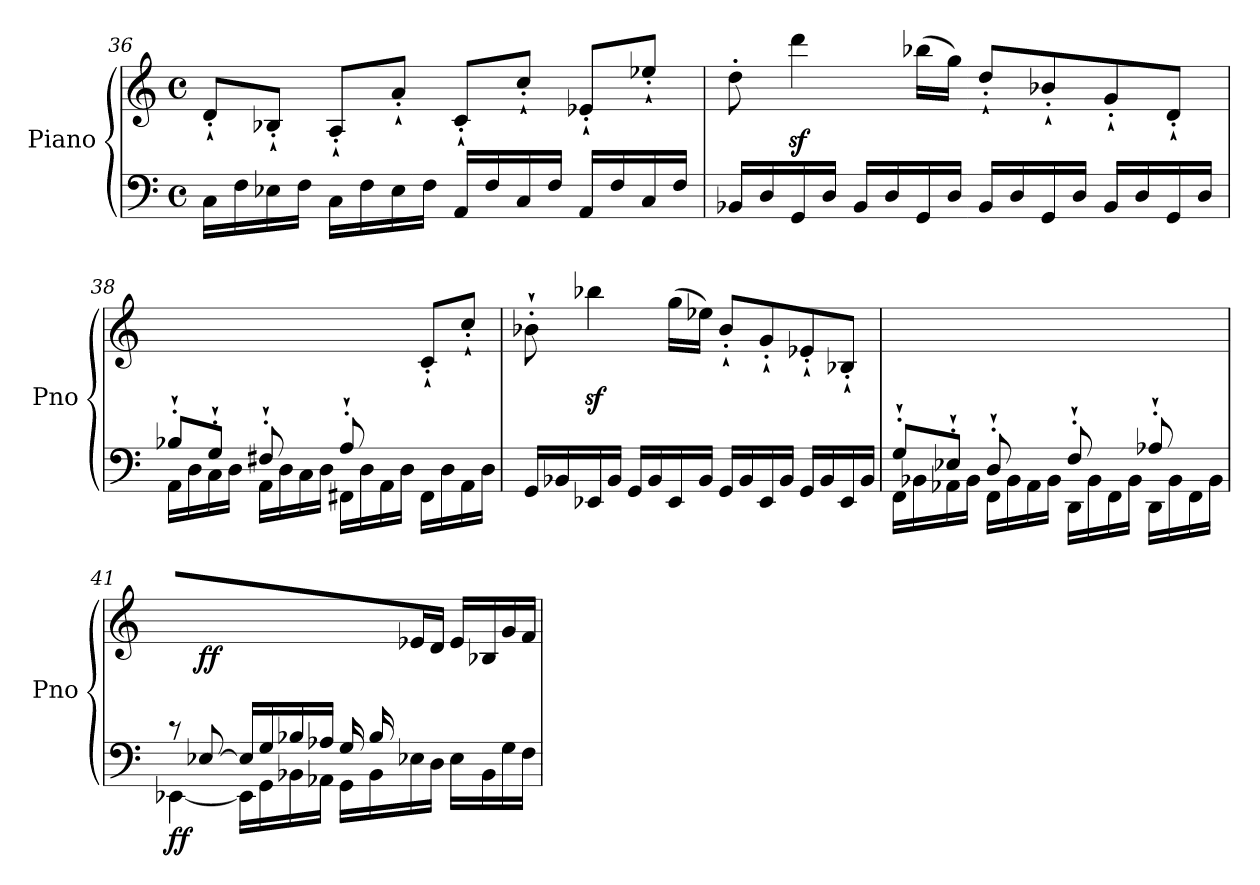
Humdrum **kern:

**kern	**kern	**dynam
*part1	*part1	*part1
*staff2	*staff1	*staff1/2
*I"Piano	*	*
*I'Pno	*	*
*clefF4	*clefG2	*
*k[]	*k[]	*
*C:	*C:	*
*M4/4	*M4/4	*
*met(c)	*met(c)	*
=36	=36	=36
16C\LL	8d`'/L	.
16F\	.	.
16E-X\	8B-X`'/J	.
16F\JJ	.	.
16C\LL	8A`'/L	.
16F\	.	.
16E-\	8a`'/J	.
16F\JJ	.	.
16AA/LL	8c`'/L	.
16F/	.	.
16C/	8cc`'/J	.
16F/JJ	.	.
16AA/LL	8e-X`'/L	.
16F/	.	.
16C/	8ee-X`'/J	.
16F/JJ	.	.
=37	=37	=37
16BB-X/LL	8dd'\	.
16D/	.	.
16GG/	4dddz<\	.
16D/JJ	.	.
16BB-/LL	.	.
16D/	.	.
16GG/	(16bb-X\LL	.
16D/JJ	16gg\JJ)	.
16BB-/LL	8dd`'/L	.
16D/	.	.
16GG/	8b-X`'/	.
16D/JJ	.	.
16BB-/LL	8g`'/	.
16D/	.	.
16GG/	8d`'/J	.
16D/JJ	.	.
!!LO:PB:g=z
=38	=38	=38
*^	*	*
8B-X`'/L	16AA\LL	4.ryy	.
.	16D\	.	.
8G'`/J	16C\	.	.
.	16D\JJ	.	.
8F#X`'/L	16AA\LL	.	.
.	16D\	.	.
8ryy	16C\	8f#X`'\J	.
.	16D\JJ	.	.
8A`'/L	16FF#X\LL	8ryy	.
.	16D\	.	.
4.ryy	16AA\	8a`'\J	.
.	16D\JJ	.	.
.	16FF#\LL	8c`'/L	.
.	16D\	.	.
.	16AA\	8cc`'/J	.
.	16D\JJ	.	.
*v	*v	*	*
=39	=39	=39
16GG/LL	8b-X`'\	.
16BB-X/	.	.
16EE-X/	4bb-Xz<\	.
16BB-/JJ	.	.
16GG/LL	.	.
16BB-/	.	.
16EE-/	(16gg\LL	.
16BB-/JJ	16ee-X\JJ)	.
16GG/LL	8b-`'/L	.
16BB-/	.	.
16EE-/	8g`'/	.
16BB-/JJ	.	.
16GG/LL	8e-X`'/	.
16BB-/	.	.
16EE-/	8B-X`'/J	.
16BB-/JJ	.	.
=40	=40	=40
*^	*	*
8G`'/L	16FF\LL	4.ryy	.
.	16BB-X\	.	.
8E-X`'/J	16AA-X\	.	.
.	16BB-\JJ	.	.
8D'`/L	16FF\LL	.	.
.	16BB-\	.	.
8ryy	16AA-\	8d`'\J	.
.	16BB-\JJ	.	.
8F'`/L	16DD\LL	8ryy	.
.	16BB-\	.	.
8ryy	16FF\	8f`'\J	.
.	16BB-\JJ	.	.
8A-X'`/L	16DD\LL	8ryy	.
.	16BB-\	.	.
8ryy	16FF\	8a-X`'\J	.
.	16BB-\JJ	.	.
!!LO:LB:g=z
=41	=41	=41	=41
!	!	!	!LO:DY:b=2
8ryy	[4EE-X\	8rCC	ff
!	!	!	!LO:DY:b
[8E-X/	.	2ryy	ff
(16E-/LL]	16EE-\LL]	.	.
16G/	16GG\	.	.
16B-X/	16BB-X\	.	.
16A-X/JJ	16AA-X\JJ	.	.
16G/LL	16GG\LL	.	.
16B-/	16BB-\	.	.
4.ryy	16E-X\	16e-X/	.
.	16D\JJ	16d/JJ	.
.	16E-\LL	16e-/LL	.
.	16BB-\	16B-X/	.
.	16G\	16g/	.
.	16F\JJ	16f/JJ)	.
*v	*v	*	*
=	=	=
*-	*-	*-
